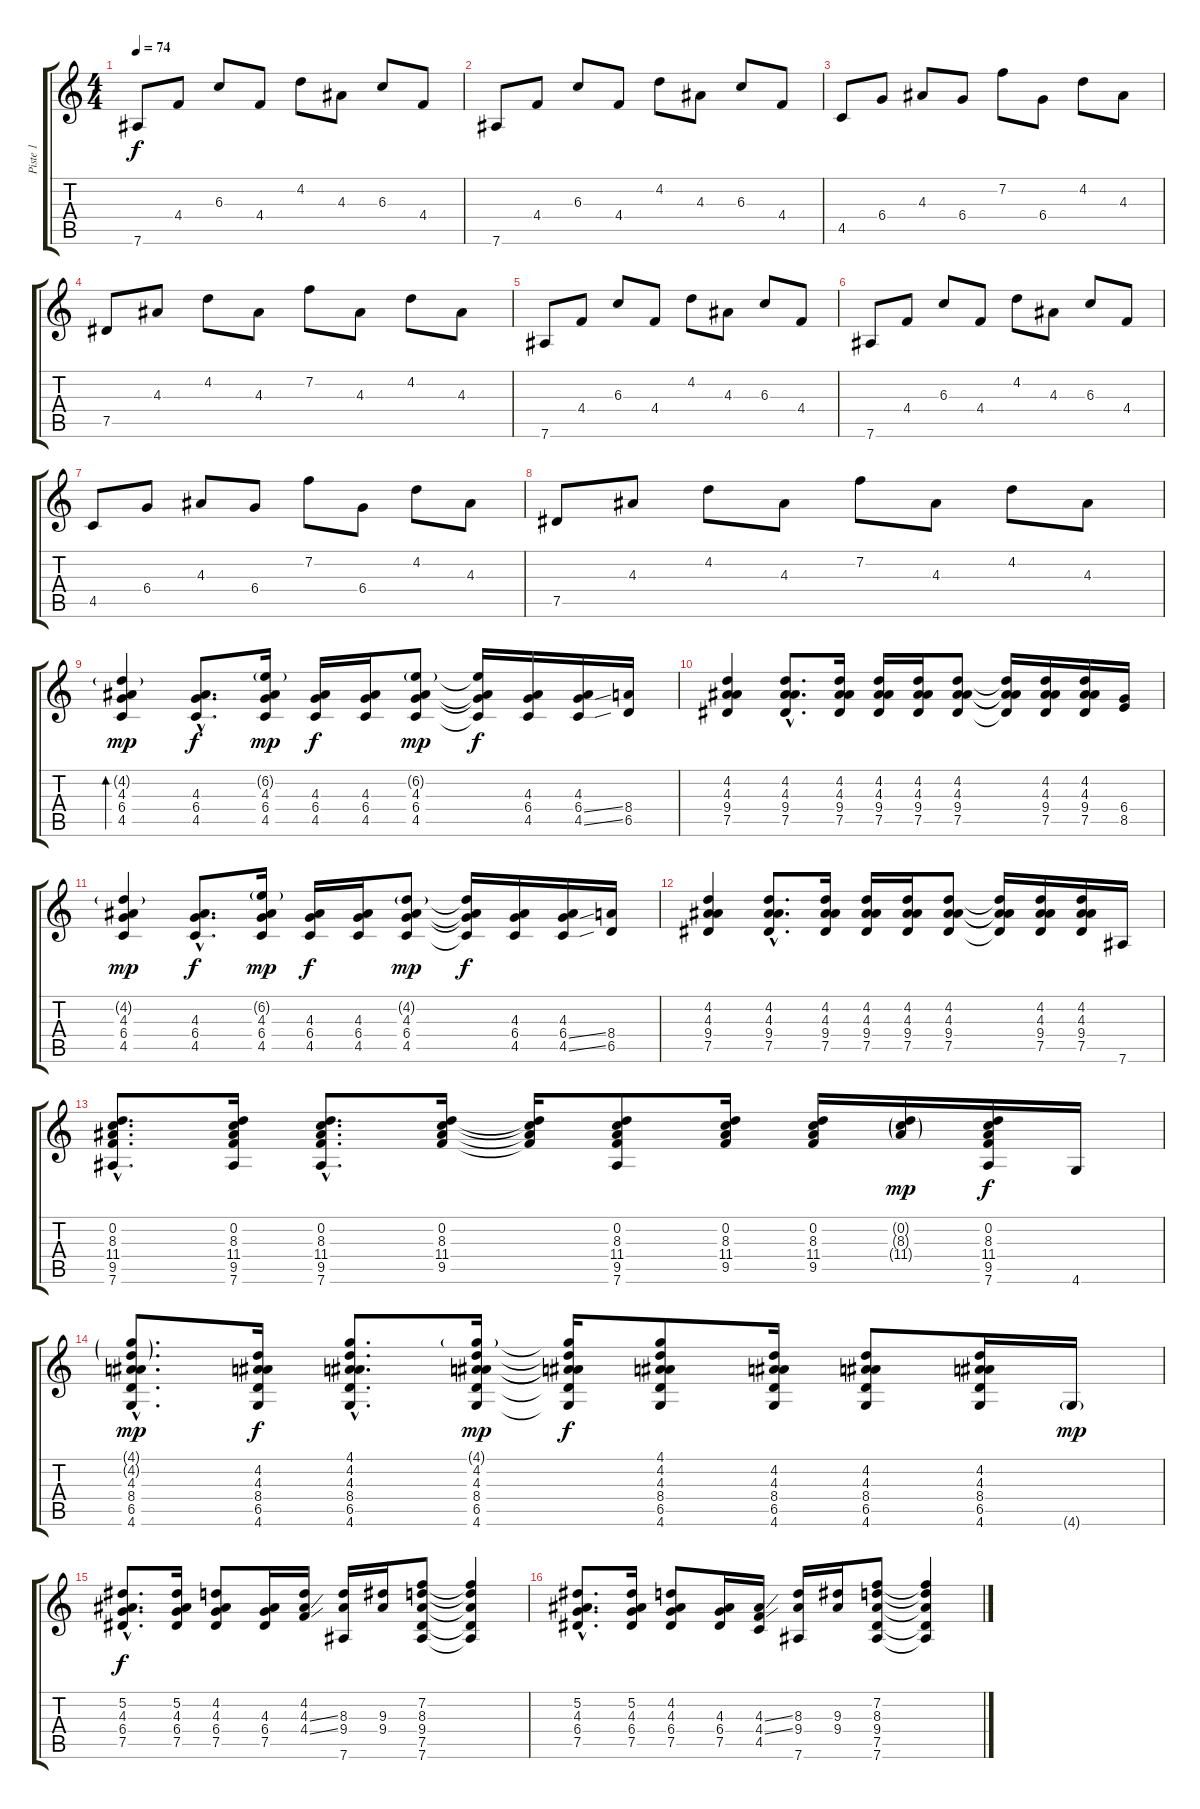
\track ("Piste 1" "Piste 1") {instrument acousticguitarnylon}
\staff {score tabs}
\tuning (Eb4 Bb3 Gb3 Db3 Ab2 Eb2) {hide}
\ts (4 4)
\tempo 74
\clef g2
\ks c
7.6.8{dy f instrument acousticguitarnylon} 4.4.8 6.3.8 4.4.8 4.2.8 4.3.8 6.3.8 4.4.8 |
7.6.8 4.4.8 6.3.8 4.4.8 4.2.8 4.3.8 6.3.8 4.4.8 |
4.5.8 6.4.8 4.3.8 6.4.8 7.2.8 6.4.8 4.2.8 4.3.8 |
7.5.8 4.3.8 4.2.8 4.3.8 7.2.8 4.3.8 4.2.8 4.3.8 |
7.6.8 4.4.8 6.3.8 4.4.8 4.2.8 4.3.8 6.3.8 4.4.8 |
7.6.8 4.4.8 6.3.8 4.4.8 4.2.8 4.3.8 6.3.8 4.4.8 |
4.5.8 6.4.8 4.3.8 6.4.8 7.2.8 6.4.8 4.2.8 4.3.8 |
7.5.8 4.3.8 4.2.8 4.3.8 7.2.8 4.3.8 4.2.8 4.3.8 |
(4.2{g} 4.3 6.4 4.5).4{bd 240 dy mp} (4.3{hac} 6.4{hac} 4.5{hac}).8{d dy f} (6.2{g} 4.3 6.4 4.5).16{dy mp} (4.3 6.4 4.5).16{dy f} (4.3 6.4 4.5).16 (6.2{g} 4.3 6.4 4.5).8{dy mp} (6.2{t} 4.3{t} 6.4{t} 4.5{t}).16{dy f} (4.3 6.4 4.5).16 (4.3 6.4{ss} 4.5{ss}).16 (8.4 6.5).16 |
(4.2 4.3 9.4 7.5).4 (4.2{hac} 4.3{hac} 9.4{hac} 7.5{hac}).8{d} (4.2 4.3 9.4 7.5).16 (4.2 4.3 9.4 7.5).16 (4.2 4.3 9.4 7.5).16 (4.2 4.3 9.4 7.5).8 (4.2{t} 4.3{t} 9.4{t} 7.5{t}).16 (4.2 4.3 9.4 7.5).16 (4.2 4.3 9.4 7.5).16 (6.4 8.5).16 |
(4.2{g} 4.3 6.4 4.5).4{dy mp} (4.3{hac} 6.4{hac} 4.5{hac}).8{d dy f} (6.2{g} 4.3 6.4 4.5).16{dy mp} (4.3 6.4 4.5).16{dy f} (4.3 6.4 4.5).16 (4.2{g} 4.3 6.4 4.5).8{dy mp} (4.2{t} 4.3{t} 6.4{t} 4.5{t}).16{dy f} (4.3 6.4 4.5).16 (4.3 6.4{ss} 4.5{ss}).16 (8.4 6.5).16 |
(4.2 4.3 9.4 7.5).4 (4.2{hac} 4.3{hac} 9.4{hac} 7.5{hac}).8{d} (4.2 4.3 9.4 7.5).16 (4.2 4.3 9.4 7.5).16 (4.2 4.3 9.4 7.5).16 (4.2 4.3 9.4 7.5).8 (4.2{t} 4.3{t} 9.4{t} 7.5{t}).16 (4.2 4.3 9.4 7.5).16 (4.2 4.3 9.4 7.5).16 7.6.16 |
(0.2{hac} 8.3{hac} 11.4{hac} 9.5{hac} 7.6{hac}).8{d} (0.2 8.3 11.4 9.5 7.6).16 (0.2{hac} 8.3{hac} 11.4{hac} 9.5{hac} 7.6{hac}).8{d} (0.2 8.3 11.4 9.5).16 (0.2{t} 8.3{t} 11.4{t} 9.5{t}).16 (0.2 8.3 11.4 9.5 7.6).8 (0.2 8.3 11.4 9.5).16 (0.2 8.3 11.4 9.5).16 (0.2{g} 8.3{g} 11.4{g}).16{dy mp} (0.2 8.3 11.4 9.5 7.6).16{dy f} 4.6.16 |
(4.1{g hac} 4.2{g hac} 4.3{hac} 8.4{hac} 6.5{hac} 4.6{hac}).8{d dy mp} (4.2 4.3 8.4 6.5 4.6).16{dy f} (4.1{hac} 4.2{hac} 4.3{hac} 8.4{hac} 6.5{hac} 4.6{hac}).8{d} (4.1{g} 4.2 4.3 8.4 6.5 4.6).16{dy mp} (4.1{t} 4.2{t} 4.3{t} 8.4{t} 6.5{t} 4.6{t}).16{dy f} (4.1 4.2 4.3 8.4 6.5 4.6).8 (4.2 4.3 8.4 6.5 4.6).16 (4.2 4.3 8.4 6.5 4.6).8 (4.2 4.3 8.4 6.5 4.6).16 4.6{g}.16{dy mp} |
(5.2{hac} 4.3{hac} 6.4{hac} 7.5{hac}).8{d dy f} (5.2 4.3 6.4 7.5).16 (4.2 4.3 6.4 7.5).8 (4.3 6.4 7.5).16 (4.2 4.3{ss} 4.4{ss}).16 (8.3 9.4 7.6).16 (9.3 9.4).16 (7.2 8.3 9.4 7.5 7.6).8 (7.2{t} 8.3{t} 9.4{t} 7.5{t} 7.6{t}).4 |
(5.2{hac} 4.3{hac} 6.4{hac} 7.5{hac}).8{d} (5.2 4.3 6.4 7.5).16 (4.2 4.3 6.4 7.5).8 (4.3 6.4 7.5).16 (4.3{ss} 4.4{ss} 4.5).16 (8.3 9.4 7.6).16 (9.3 9.4).16 (7.2 8.3 9.4 7.5 7.6).8 (7.2{t} 8.3{t} 9.4{t} 7.5{t} 7.6{t}).4
